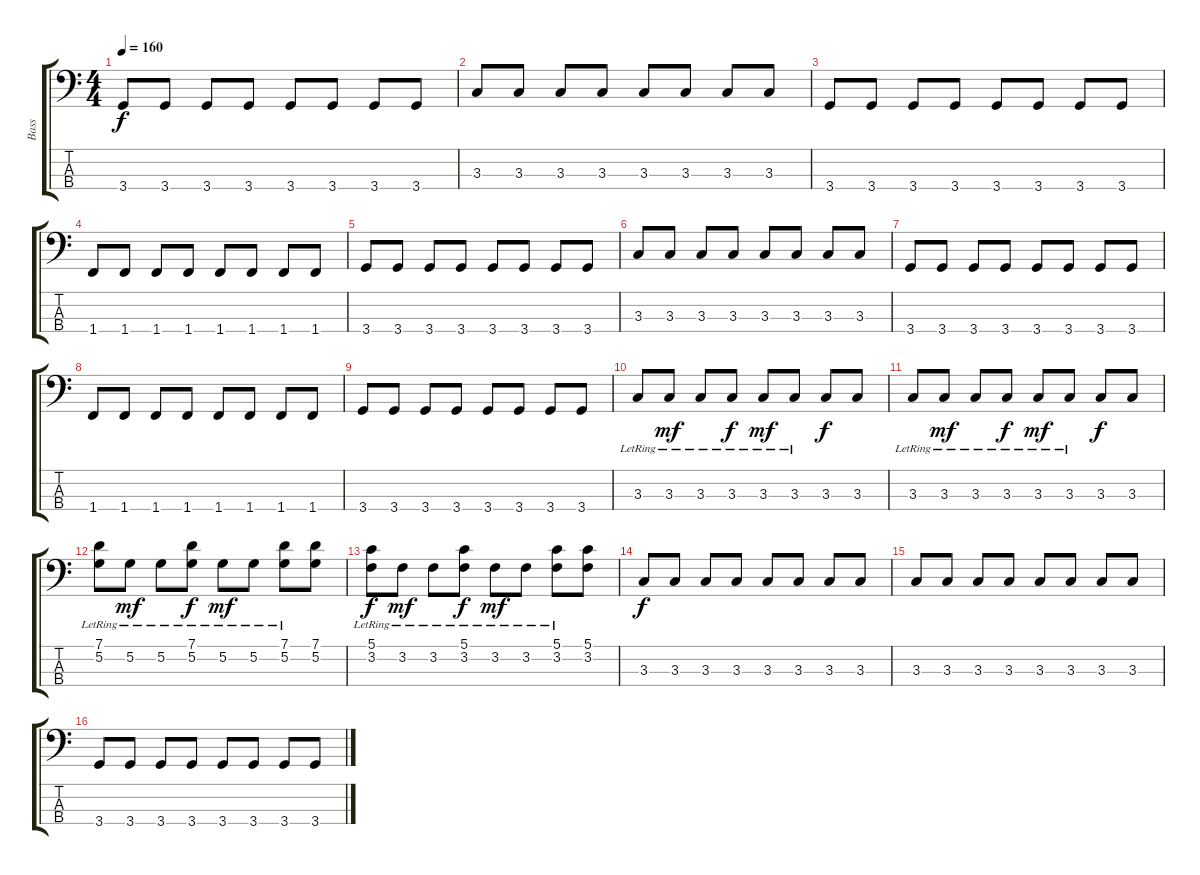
\track ("Bass" "Bass") {instrument electricbassfinger}
\staff {score tabs}
\tuning (G2 D2 A1 E1) {hide}
\ts (4 4)
\tempo 160
\clef f4
\ks c
3.4.8{dy f} 3.4.8 3.4.8 3.4.8 3.4.8 3.4.8 3.4.8 3.4.8 |
3.3.8 3.3.8 3.3.8 3.3.8 3.3.8 3.3.8 3.3.8 3.3.8 |
3.4.8 3.4.8 3.4.8 3.4.8 3.4.8 3.4.8 3.4.8 3.4.8 |
1.4.8 1.4.8 1.4.8 1.4.8 1.4.8 1.4.8 1.4.8 1.4.8 |
3.4.8 3.4.8 3.4.8 3.4.8 3.4.8 3.4.8 3.4.8 3.4.8 |
3.3.8 3.3.8 3.3.8 3.3.8 3.3.8 3.3.8 3.3.8 3.3.8 |
3.4.8 3.4.8 3.4.8 3.4.8 3.4.8 3.4.8 3.4.8 3.4.8 |
1.4.8 1.4.8 1.4.8 1.4.8 1.4.8 1.4.8 1.4.8 1.4.8 |
3.4.8 3.4.8 3.4.8 3.4.8 3.4.8 3.4.8 3.4.8 3.4.8 |
3.3{lr}.8 3.3{lr}.8{dy mf} 3.3{lr}.8 3.3{lr}.8{dy f} 3.3{lr}.8{dy mf} 3.3{lr}.8 3.3.8{dy f} 3.3.8 |
3.3{lr}.8 3.3{lr}.8{dy mf} 3.3{lr}.8 3.3{lr}.8{dy f} 3.3{lr}.8{dy mf} 3.3{lr}.8 3.3.8{dy f} 3.3.8 |
(7.1{lr} 5.2{lr}).8 5.2{lr}.8{dy mf} 5.2{lr}.8 (7.1{lr} 5.2{lr}).8{dy f} 5.2{lr}.8{dy mf} 5.2{lr}.8 (7.1{lr} 5.2{lr}).8 (7.1 5.2).8 |
(5.1{lr} 3.2{lr}).8{dy f} 3.2{lr}.8{dy mf} 3.2{lr}.8 (5.1{lr} 3.2{lr}).8{dy f} 3.2{lr}.8{dy mf} 3.2{lr}.8 (5.1{lr} 3.2{lr}).8 (5.1 3.2).8 |
3.3.8{dy f} 3.3.8 3.3.8 3.3.8 3.3.8 3.3.8 3.3.8 3.3.8 |
3.3.8 3.3.8 3.3.8 3.3.8 3.3.8 3.3.8 3.3.8 3.3.8 |
3.4.8 3.4.8 3.4.8 3.4.8 3.4.8 3.4.8 3.4.8 3.4.8
